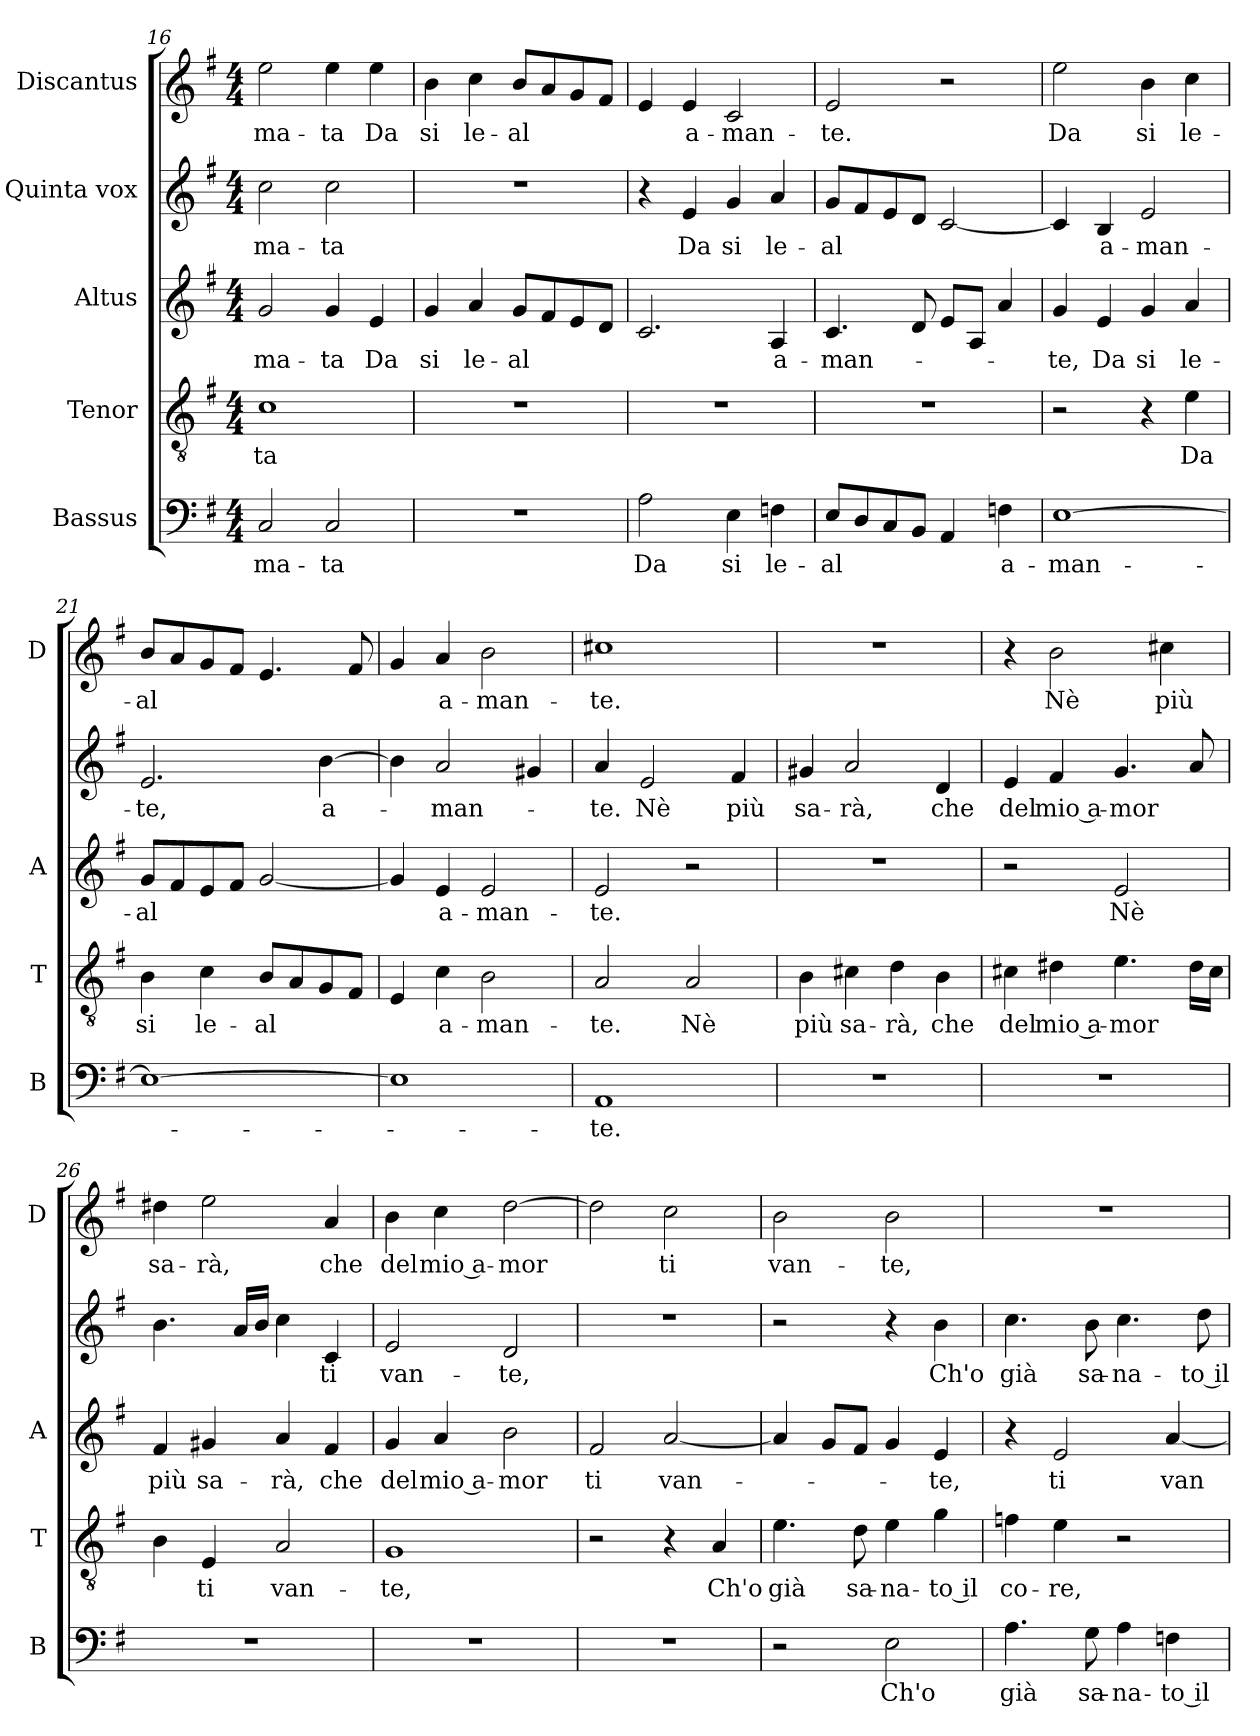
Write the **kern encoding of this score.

**kern	**text	**kern	**text	**kern	**text	**kern	**text	**kern	**text
*part5	*part5	*part4	*part4	*part3	*part3	*part2	*part2	*part1	*part1
*staff5	*staff5	*staff4	*staff4	*staff3	*staff3	*staff2	*staff2	*staff1	*staff1
*I"Bassus	*	*I"Tenor	*	*I"Altus	*	*I"Quinta vox	*	*I"Discantus	*
*I'B	*	*I'T	*	*I'A	*	*	*	*I'D	*
*clefF4	*	*clefGv2	*	*clefG2	*	*clefG2	*	*clefG2	*
*k[f#]	*	*k[f#]	*	*k[f#]	*	*k[f#]	*	*k[f#]	*
*G:	*	*G:	*	*G:	*	*G:	*	*G:	*
*M4/4	*	*M4/4	*	*M4/4	*	*M4/4	*	*M4/4	*
=16	=16	=16	=16	=16	=16	=16	=16	=16	=16
!	!LO:LY:b	!	!LO:LY:b	!	!LO:LY:b	!	!LO:LY:b	!	!LO:LY:b
2C/	-ma-	1c	-ta	2g/	-ma-	2cc\	-ma-	2ee\	-ma-
!	!LO:LY:b	!	!	!	!LO:LY:b	!	!LO:LY:b	!	!LO:LY:b
2C/	-ta	.	.	4g/	-ta	2cc\	-ta	4ee\	-ta
!	!	!	!	!	!LO:LY:b	!	!	!	!LO:LY:b
.	.	.	.	4e/	Da	.	.	4ee\	Da
=17	=17	=17	=17	=17	=17	=17	=17	=17	=17
!	!	!	!	!	!LO:LY:b	!	!	!	!LO:LY:b
1r	.	1r	.	4g/	si	1r	.	4b\	si
!	!	!	!	!	!LO:LY:b	!	!	!	!LO:LY:b
.	.	.	.	4a/	le-	.	.	4cc\	le-
!	!	!	!	!	!LO:LY:b	!	!	!	!LO:LY:b
.	.	.	.	8g/L	-al	.	.	8b/L	-al
.	.	.	.	8f#/	.	.	.	8a/	.
.	.	.	.	8e/	.	.	.	8g/	.
.	.	.	.	8d/J	.	.	.	8f#/J	.
=18	=18	=18	=18	=18	=18	=18	=18	=18	=18
!	!LO:LY:b	!	!	!	!	!	!	!	!
2A\	Da	1r	.	2.c/	.	4r	.	4e/	.
!	!	!	!	!	!	!	!LO:LY:b	!	!LO:LY:b
.	.	.	.	.	.	4e/	Da	4e/	a-
!	!LO:LY:b	!	!	!	!	!	!LO:LY:b	!	!LO:LY:b
4E\	si	.	.	.	.	4g/	si	2c/	-man-
!	!LO:LY:b	!	!	!	!LO:LY:b	!	!LO:LY:b	!	!
4Fn\	le-	.	.	4A/	a-	4a/	le-	.	.
=19	=19	=19	=19	=19	=19	=19	=19	=19	=19
!	!LO:LY:b	!	!	!	!LO:LY:b	!	!LO:LY:b	!	!LO:LY:b
8E/L	-al	1r	.	4.c/	-man-	8g/L	-al	2e/	-te.
8D/	.	.	.	.	.	8f#/	.	.	.
8C/	.	.	.	.	.	8e/	.	.	.
8BB/J	.	.	.	8d/	.	8d/J	.	.	.
4AA/	.	.	.	8e/L	.	[2c/	.	2r	.
.	.	.	.	8A/J	.	.	.	.	.
!	!LO:LY:b	!	!	!	!	!	!	!	!
4Fn\	a-	.	.	4a/	.	.	.	.	.
=20	=20	=20	=20	=20	=20	=20	=20	=20	=20
!	!LO:LY:b	!	!	!	!LO:LY:b	!	!	!	!LO:LY:b
[1E	-man-	2r	.	4g/	-te,	4c/]	.	2ee\	Da
!	!	!	!	!	!LO:LY:b	!	!LO:LY:b	!	!
.	.	.	.	4e/	Da	4B/	a-	.	.
!	!	!	!	!	!LO:LY:b	!	!LO:LY:b	!	!LO:LY:b
.	.	4r	.	4g/	si	2e/	-man-	4b\	si
!	!	!	!LO:LY:b	!	!LO:LY:b	!	!	!	!LO:LY:b
.	.	4e\	Da	4a/	le-	.	.	4cc\	le-
!!LO:LB:g=z
=21	=21	=21	=21	=21	=21	=21	=21	=21	=21
!	!	!	!LO:LY:b	!	!LO:LY:b	!	!LO:LY:b	!	!LO:LY:b
1E_	.	4B\	si	8g/L	-al	2.e/	-te,	8b/L	-al
.	.	.	.	8f#/	.	.	.	8a/	.
!	!	!	!LO:LY:b	!	!	!	!	!	!
.	.	4c\	le-	8e/	.	.	.	8g/	.
.	.	.	.	8f#/J	.	.	.	8f#/J	.
!	!	!	!LO:LY:b	!	!	!	!	!	!
.	.	8B/L	-al	[2g/	.	.	.	4.e/	.
.	.	8A/	.	.	.	.	.	.	.
!	!	!	!	!	!	!	!LO:LY:b	!	!
.	.	8G/	.	.	.	[4b\	a-	.	.
.	.	8F#/J	.	.	.	.	.	8f#/	.
=22	=22	=22	=22	=22	=22	=22	=22	=22	=22
1E]	.	4E/	.	4g/]	.	4b\]	.	4g/	.
!	!	!	!LO:LY:b	!	!LO:LY:b	!	!LO:LY:b	!	!LO:LY:b
.	.	4c\	a-	4e/	a-	2a/	-man-	4a/	a-
!	!	!	!LO:LY:b	!	!LO:LY:b	!	!	!	!LO:LY:b
.	.	2B\	-man-	2e/	-man-	.	.	2b\	-man-
.	.	.	.	.	.	4g#X/	.	.	.
=23	=23	=23	=23	=23	=23	=23	=23	=23	=23
!	!LO:LY:b	!	!LO:LY:b	!	!LO:LY:b	!	!LO:LY:b	!	!LO:LY:b
1AA	-te.	2A/	-te.	2e/	-te.	4a/	-te.	1cc#X	-te.
!	!	!	!	!	!	!	!LO:LY:b	!	!
.	.	.	.	.	.	2e/	Nè	.	.
!	!	!	!LO:LY:b	!	!	!	!	!	!
.	.	2A/	Nè	2r	.	.	.	.	.
!	!	!	!	!	!	!	!LO:LY:b	!	!
.	.	.	.	.	.	4f#/	più	.	.
=24	=24	=24	=24	=24	=24	=24	=24	=24	=24
!	!	!	!LO:LY:b	!	!	!	!LO:LY:b	!	!
1r	.	4B\	più	1r	.	4g#X/	sa-	1r	.
!	!	!	!LO:LY:b	!	!	!	!LO:LY:b	!	!
.	.	4c#X\	sa-	.	.	2a/	-rà,	.	.
!	!	!	!LO:LY:b	!	!	!	!	!	!
.	.	4d\	-rà,	.	.	.	.	.	.
!	!	!	!LO:LY:b	!	!	!	!LO:LY:b	!	!
.	.	4B\	che	.	.	4d/	che	.	.
=25	=25	=25	=25	=25	=25	=25	=25	=25	=25
!	!	!	!LO:LY:b	!	!	!	!LO:LY:b	!	!
1r	.	4c#X\	del	2r	.	4e/	del	4r	.
!	!	!	!LO:LY:b	!	!	!	!LO:LY:b	!	!LO:LY:b
.	.	4d#X\	mio a-	.	.	4f#/	mio a-	2b\	Nè
!	!	!	!LO:LY:b	!	!LO:LY:b	!	!LO:LY:b	!	!
.	.	4.e\	-mor	2e/	Nè	4.g/	-mor	.	.
!	!	!	!	!	!	!	!	!	!LO:LY:b
.	.	.	.	.	.	.	.	4cc#X\	più
.	.	16d#\LL	.	.	.	8a/	.	.	.
.	.	16c#\JJ	.	.	.	.	.	.	.
=26	=26	=26	=26	=26	=26	=26	=26	=26	=26
!	!	!	!	!	!LO:LY:b	!	!	!	!LO:LY:b
1r	.	4B\	.	4f#/	più	4.b\	.	4dd#X\	sa-
!	!	!	!LO:LY:b	!	!LO:LY:b	!	!	!	!LO:LY:b
.	.	4E/	ti	4g#X/	sa-	.	.	2ee\	-rà,
.	.	.	.	.	.	16a/LL	.	.	.
.	.	.	.	.	.	16b/JJ	.	.	.
!	!	!	!LO:LY:b	!	!LO:LY:b	!	!	!	!
.	.	2A/	van-	4a/	-rà,	4cc\	.	.	.
!	!	!	!	!	!LO:LY:b	!	!LO:LY:b	!	!LO:LY:b
.	.	.	.	4f#/	che	4c/	ti	4a/	che
=27	=27	=27	=27	=27	=27	=27	=27	=27	=27
!	!	!	!LO:LY:b	!	!LO:LY:b	!	!LO:LY:b	!	!LO:LY:b
1r	.	1G	-te,	4g/	del	2e/	van-	4b\	del
!	!	!	!	!	!LO:LY:b	!	!	!	!LO:LY:b
.	.	.	.	4a/	mio a-	.	.	4cc\	mio a-
!	!	!	!	!	!LO:LY:b	!	!LO:LY:b	!	!LO:LY:b
.	.	.	.	2b\	-mor	2d/	-te,	[2dd\	-mor
!!LO:LB:g=z
=28	=28	=28	=28	=28	=28	=28	=28	=28	=28
!	!	!	!	!	!LO:LY:b	!	!	!	!
1r	.	2r	.	2f#/	ti	1r	.	2dd\]	.
!	!	!	!	!	!LO:LY:b	!	!	!	!LO:LY:b
.	.	4r	.	[2a/	van-	.	.	2cc\	ti
!	!	!	!LO:LY:b	!	!	!	!	!	!
.	.	4A/	Ch'o	.	.	.	.	.	.
=29	=29	=29	=29	=29	=29	=29	=29	=29	=29
!	!	!	!LO:LY:b	!	!	!	!	!	!LO:LY:b
2r	.	4.e\	già	4a/]	.	2r	.	2b\	van-
.	.	.	.	8g/L	.	.	.	.	.
!	!	!	!LO:LY:b	!	!	!	!	!	!
.	.	8d\	sa-	8f#/J	.	.	.	.	.
!	!LO:LY:b	!	!LO:LY:b	!	!	!	!	!	!LO:LY:b
2E\	Ch'o	4e\	-na-	4g/	.	4r	.	2b\	-te,
!	!	!	!LO:LY:b	!	!LO:LY:b	!	!LO:LY:b	!	!
.	.	4g\	-to il	4e/	-te,	4b\	Ch'o	.	.
=30	=30	=30	=30	=30	=30	=30	=30	=30	=30
!	!LO:LY:b	!	!LO:LY:b	!	!	!	!LO:LY:b	!	!
4.A\	già	4fn\	co-	4r	.	4.cc\	già	1r	.
!	!	!	!LO:LY:b	!	!LO:LY:b	!	!	!	!
.	.	4e\	-re,	2e/	ti	.	.	.	.
!	!LO:LY:b	!	!	!	!	!	!LO:LY:b	!	!
8G\	sa-	.	.	.	.	8b\	sa-	.	.
!	!LO:LY:b	!	!	!	!	!	!LO:LY:b	!	!
4A\	-na-	2r	.	.	.	4.cc\	-na-	.	.
!	!LO:LY:b	!	!	!	!LO:LY:b	!	!	!	!
4Fn\	-to il	.	.	[4a/	van-	.	.	.	.
!	!	!	!	!	!	!	!LO:LY:b	!	!
.	.	.	.	.	.	8dd\	-to il	.	.
=	=	=	=	=	=	=	=	=	=
*-	*-	*-	*-	*-	*-	*-	*-	*-	*-
